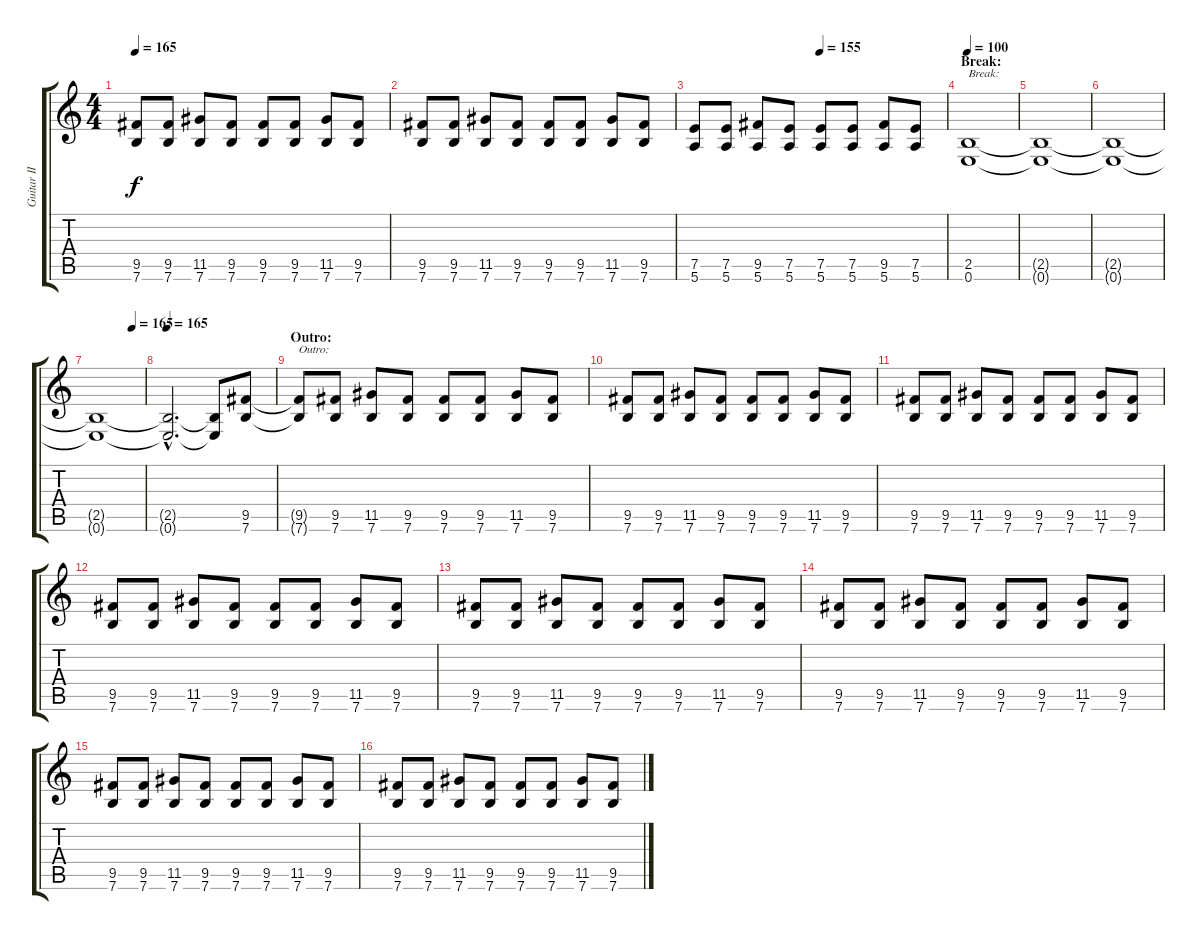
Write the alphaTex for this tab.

\track ("Guitar II" "Guitar II") {instrument distortionguitar}
\staff {score tabs}
\tuning (E4 B3 G3 D3 A2 E2) {hide}
\ts (4 4)
\tempo 165
\clef g2
\ks c
(9.5 7.6).8{dy f} (9.5 7.6).8 (11.5 7.6).8 (9.5 7.6).8 (9.5 7.6).8 (9.5 7.6).8 (11.5 7.6).8 (9.5 7.6).8 |
(9.5 7.6).8 (9.5 7.6).8 (11.5 7.6).8 (9.5 7.6).8 (9.5 7.6).8 (9.5 7.6).8 (11.5 7.6).8 (9.5 7.6).8 |
\tempo (155 0.5)
(7.5 5.6).8 (7.5 5.6).8 (9.5 5.6).8 (7.5 5.6).8 (7.5 5.6).8 (7.5 5.6).8 (9.5 5.6).8 (7.5 5.6).8 |
\section ("" "Break:")
\tempo 100
(2.5 0.6).1{txt "Break:"} |
(2.5{t} 0.6{t}).1 |
(2.5{t} 0.6{t}).1 |
\tempo (165 0.75)
(2.5{t} 0.6{t}).1 |
\tempo 165
(2.5{hac t} 0.6{hac t}).2{d} (2.5{t} 0.6{t}).8 (9.5 7.6).8 |
\section ("" "Outro:")
(9.5{t} 7.6{t}).8{txt "Outro:"} (9.5 7.6).8 (11.5 7.6).8 (9.5 7.6).8 (9.5 7.6).8 (9.5 7.6).8 (11.5 7.6).8 (9.5 7.6).8 |
(9.5 7.6).8 (9.5 7.6).8 (11.5 7.6).8 (9.5 7.6).8 (9.5 7.6).8 (9.5 7.6).8 (11.5 7.6).8 (9.5 7.6).8 |
(9.5 7.6).8 (9.5 7.6).8 (11.5 7.6).8 (9.5 7.6).8 (9.5 7.6).8 (9.5 7.6).8 (11.5 7.6).8 (9.5 7.6).8 |
(9.5 7.6).8 (9.5 7.6).8 (11.5 7.6).8 (9.5 7.6).8 (9.5 7.6).8 (9.5 7.6).8 (11.5 7.6).8 (9.5 7.6).8 |
(9.5 7.6).8 (9.5 7.6).8 (11.5 7.6).8 (9.5 7.6).8 (9.5 7.6).8 (9.5 7.6).8 (11.5 7.6).8 (9.5 7.6).8 |
(9.5 7.6).8 (9.5 7.6).8 (11.5 7.6).8 (9.5 7.6).8 (9.5 7.6).8 (9.5 7.6).8 (11.5 7.6).8 (9.5 7.6).8 |
(9.5 7.6).8 (9.5 7.6).8 (11.5 7.6).8 (9.5 7.6).8 (9.5 7.6).8 (9.5 7.6).8 (11.5 7.6).8 (9.5 7.6).8 |
(9.5 7.6).8 (9.5 7.6).8 (11.5 7.6).8 (9.5 7.6).8 (9.5 7.6).8 (9.5 7.6).8 (11.5 7.6).8 (9.5 7.6).8
